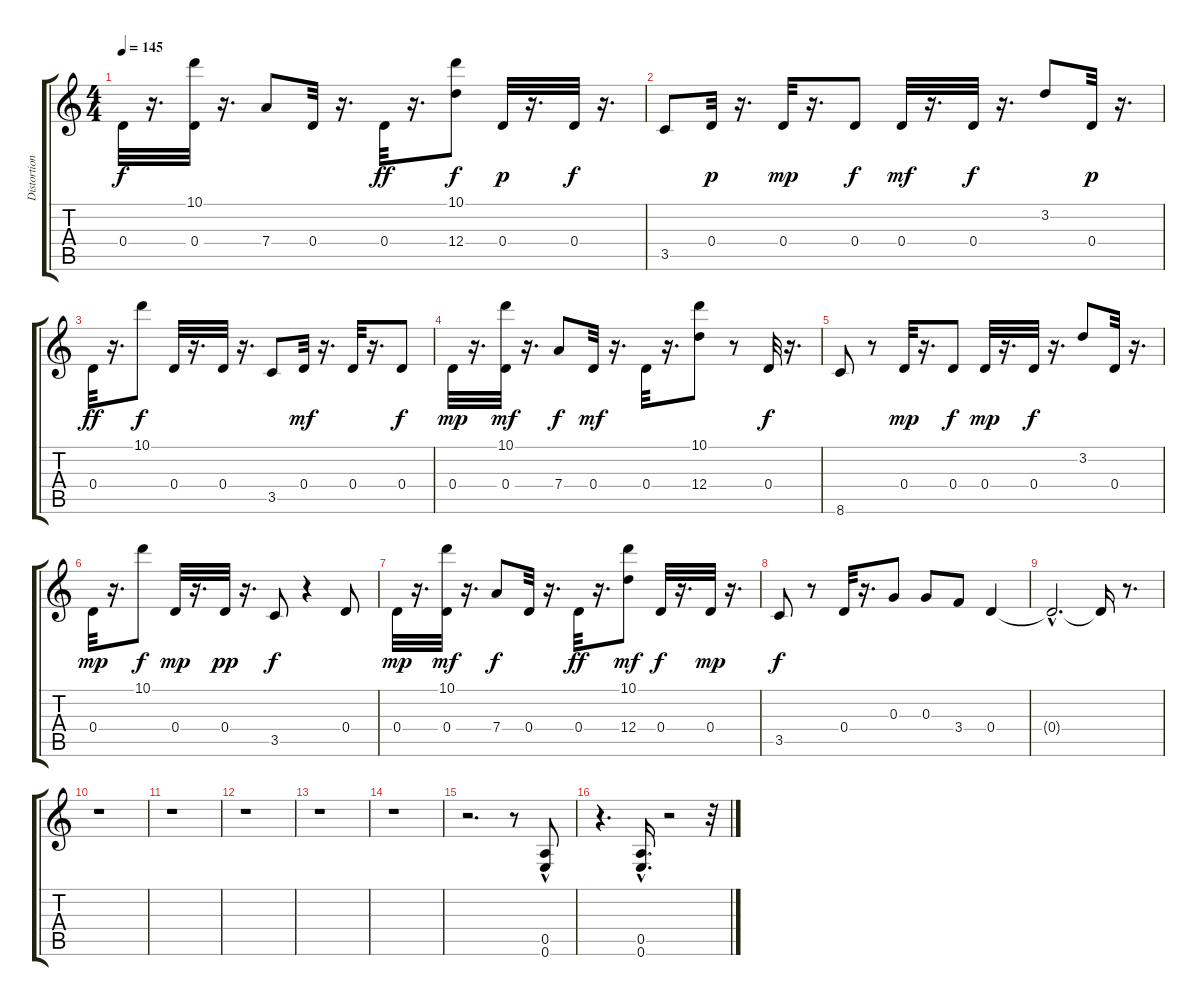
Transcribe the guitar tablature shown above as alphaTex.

\track ("Distortion" "Distortion") {instrument distortionguitar}
\staff {score tabs}
\tuning (E4 B3 G3 D3 A2 E2) {hide}
\ts (4 4)
\tempo 145
\clef g2
\ks c
0.4.32{dy f} r.16{d} (10.1 0.4).32 r.16{d} 7.4.8 0.4.32 r.16{d} 0.4.32{dy ff} r.16{d} (10.1 12.4).8{dy f} 0.4.32{dy p} r.16{d} 0.4.32{dy f} r.16{d} |
3.5.8 0.4.32{dy p} r.16{d} 0.4.32{dy mp} r.16{d} 0.4.8{dy f} 0.4.32{dy mf} r.16{d} 0.4.32{dy f} r.16{d} 3.2.8 0.4.32{dy p} r.16{d} |
0.4.32{dy ff} r.16{d} 10.1.8{dy f} 0.4.32 r.16{d} 0.4.32 r.16{d} 3.5.8 0.4.32{dy mf} r.16{d} 0.4.32 r.16{d} 0.4.8{dy f} |
0.4.32{dy mp} r.16{d} (10.1 0.4).32{dy mf} r.16{d} 7.4.8{dy f} 0.4.32{dy mf} r.16{d} 0.4.32 r.16{d} (10.1 12.4).8 r.8 0.4.32{dy f} r.16{d} |
8.6.8 r.8 0.4.32{dy mp} r.16{d} 0.4.8{dy f} 0.4.32{dy mp} r.16{d} 0.4.32{dy f} r.16{d} 3.2.8 0.4.32 r.16{d} |
0.4.32{dy mp} r.16{d} 10.1.8{dy f} 0.4.32{dy mp} r.16{d} 0.4.32{dy pp} r.16{d} 3.5.8{dy f} r.4 0.4.8 |
0.4.32{dy mp} r.16{d} (10.1 0.4).32{dy mf} r.16{d} 7.4.8{dy f} 0.4.32 r.16{d} 0.4.32{dy ff} r.16{d} (10.1 12.4).8{dy mf} 0.4.32{dy f} r.16{d} 0.4.32{dy mp} r.16{d} |
3.5.8{dy f} r.8 0.4.32{volume 14} r.16{d} 0.3.8 0.3.8 3.4.8 0.4.4 |
0.4{hac t}.2{d} 0.4{t}.16 r.8{d} |
r.1 |
r.1 |
r.1 |
r.1 |
r.1 |
r.2{d} r.8 (0.5{hac} 0.6).8{volume 10} |
r.4{d} (0.5{hac} 0.6{hac}).16{d} r.2 r.32
